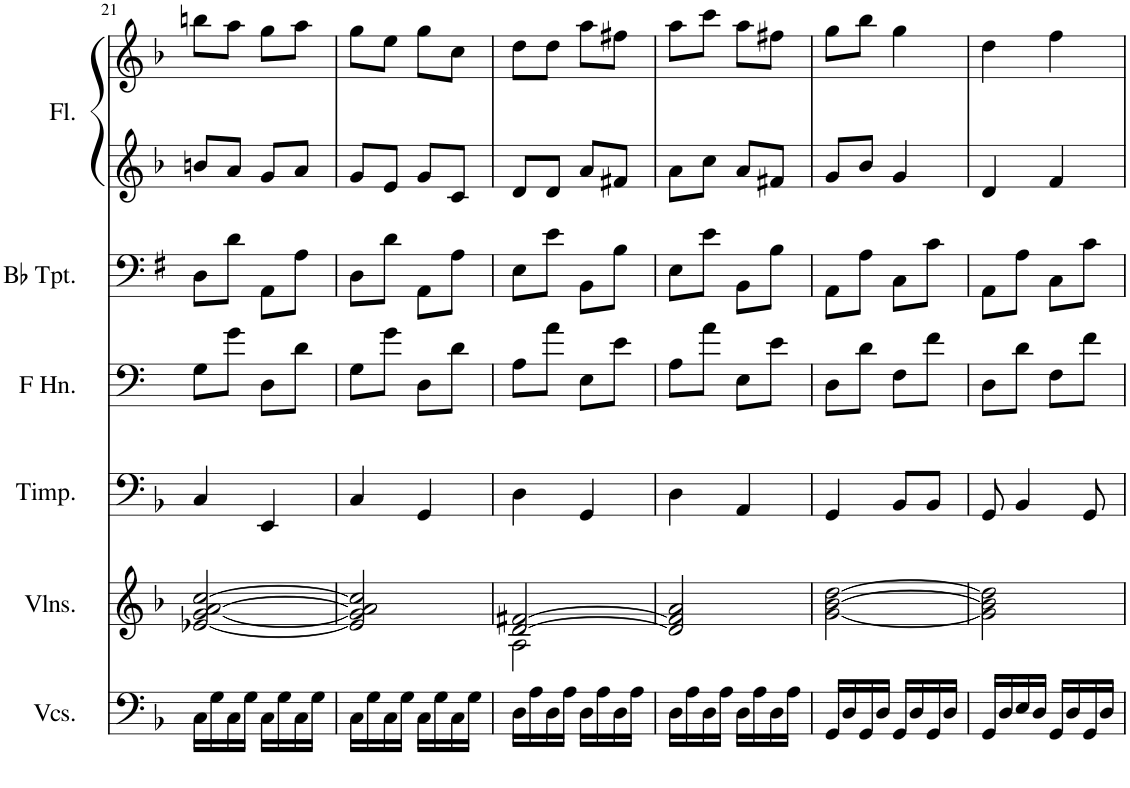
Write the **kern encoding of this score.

**kern	**kern	**kern	**kern	**kern	**kern	**kern
*part6	*part5	*part4	*part3	*part2	*part1	*part1
*staff7	*staff6	*staff5	*staff4	*staff3	*staff2	*staff1
*I"Violoncellos	*I"Violins	*I"Timpani	*I"Horn in F	*I"Bb Trumpet	*I"Flute	*
*I'Vcs.	*I'Vlns.	*I'Timp.	*	*I'Bb Tpt.	*I'Fl.	*
!!LO:PB:g=z
*clefF4	*clefG2	*clefF4	*clefF4	*clefF4	*clefG2	*clefG2
*	*	*	*Trd4c7	*Trd1c2	*	*
*k[b-]	*k[b-]	*k[b-]	*k[]	*k[f#]	*k[b-]	*k[b-]
*M2/4	*M2/4	*M2/4	*M2/4	*M2/4	*M2/4	*M2/4
=21	=21	=21	=21	=21	=21	=21
16C\LL	[2e-X/ [2g/ [2a/ [2cc/	4C/	8G\L	8D\L	8bn/L	8bbn\L
16G\	.	.	.	.	.	.
16C\	.	.	8g\J	8d\J	8a/J	8aa\J
16G\JJ	.	.	.	.	.	.
16C\LL	.	4EE/	8D\L	8AA\L	8g/L	8gg\L
16G\	.	.	.	.	.	.
16C\	.	.	8d\J	8A\J	8a/J	8aa\J
16G\JJ	.	.	.	.	.	.
=22	=22	=22	=22	=22	=22	=22
16C\LL	2e-/] 2g/] 2a/] 2cc/]	4C/	8G\L	8D\L	8g/L	8gg\L
16G\	.	.	.	.	.	.
16C\	.	.	8g\J	8d\J	8e/J	8ee\J
16G\JJ	.	.	.	.	.	.
16C\LL	.	4GG/	8D\L	8AA\L	8g/L	8gg\L
16G\	.	.	.	.	.	.
16C\	.	.	8d\J	8A\J	8c/J	8cc\J
16G\JJ	.	.	.	.	.	.
=23	=23	=23	=23	=23	=23	=23
*	*^	*	*	*	*	*
16D\LL	[2d/ [2f#X/	2A\	4D\	8A\L	8E\L	8d/L	8dd\L
16A\	.	.	.	.	.	.	.
16D\	.	.	.	8a\J	8e\J	8d/J	8dd\J
16A\JJ	.	.	.	.	.	.	.
16D\LL	.	.	4GG/	8E\L	8BB\L	8a/L	8aa\L
16A\	.	.	.	.	.	.	.
16D\	.	.	.	8e\J	8B\J	8f#X/J	8ff#X\J
16A\JJ	.	.	.	.	.	.	.
*	*v	*v	*	*	*	*	*
=24	=24	=24	=24	=24	=24	=24
16D\LL	2d/] 2f#/] 2a/	4D\	8A\L	8E\L	8a\L	8aa\L
16A\	.	.	.	.	.	.
16D\	.	.	8a\J	8e\J	8cc\J	8ccc\J
16A\JJ	.	.	.	.	.	.
16D\LL	.	4AA/	8E\L	8BB\L	8a/L	8aa\L
16A\	.	.	.	.	.	.
16D\	.	.	8e\J	8B\J	8f#X/J	8ff#X\J
16A\JJ	.	.	.	.	.	.
=25	=25	=25	=25	=25	=25	=25
16GG/LL	[2g\ [2b-\ [2dd\	4GG/	8D\L	8AA\L	8g/L	8gg\L
16D/	.	.	.	.	.	.
16GG/	.	.	8d\J	8A\J	8b-/J	8bb-\J
16D/JJ	.	.	.	.	.	.
16GG/LL	.	8BB-/L	8F\L	8C\L	4g/	4gg\
16D/	.	.	.	.	.	.
16GG/	.	8BB-/J	8f\J	8c\J	.	.
16D/JJ	.	.	.	.	.	.
=26	=26	=26	=26	=26	=26	=26
16GG/LL	2g\] 2b-\] 2dd\]	8GG/	8D\L	8AA\L	4d/	4dd\
16D/	.	.	.	.	.	.
16E/	.	4BB-/	8d\J	8A\J	.	.
16D/JJ	.	.	.	.	.	.
16GG/LL	.	.	8F\L	8C\L	4f/	4ff\
16D/	.	.	.	.	.	.
16GG/	.	8GG/	8f\J	8c\J	.	.
16D/JJ	.	.	.	.	.	.
=	=	=	=	=	=	=
*-	*-	*-	*-	*-	*-	*-
